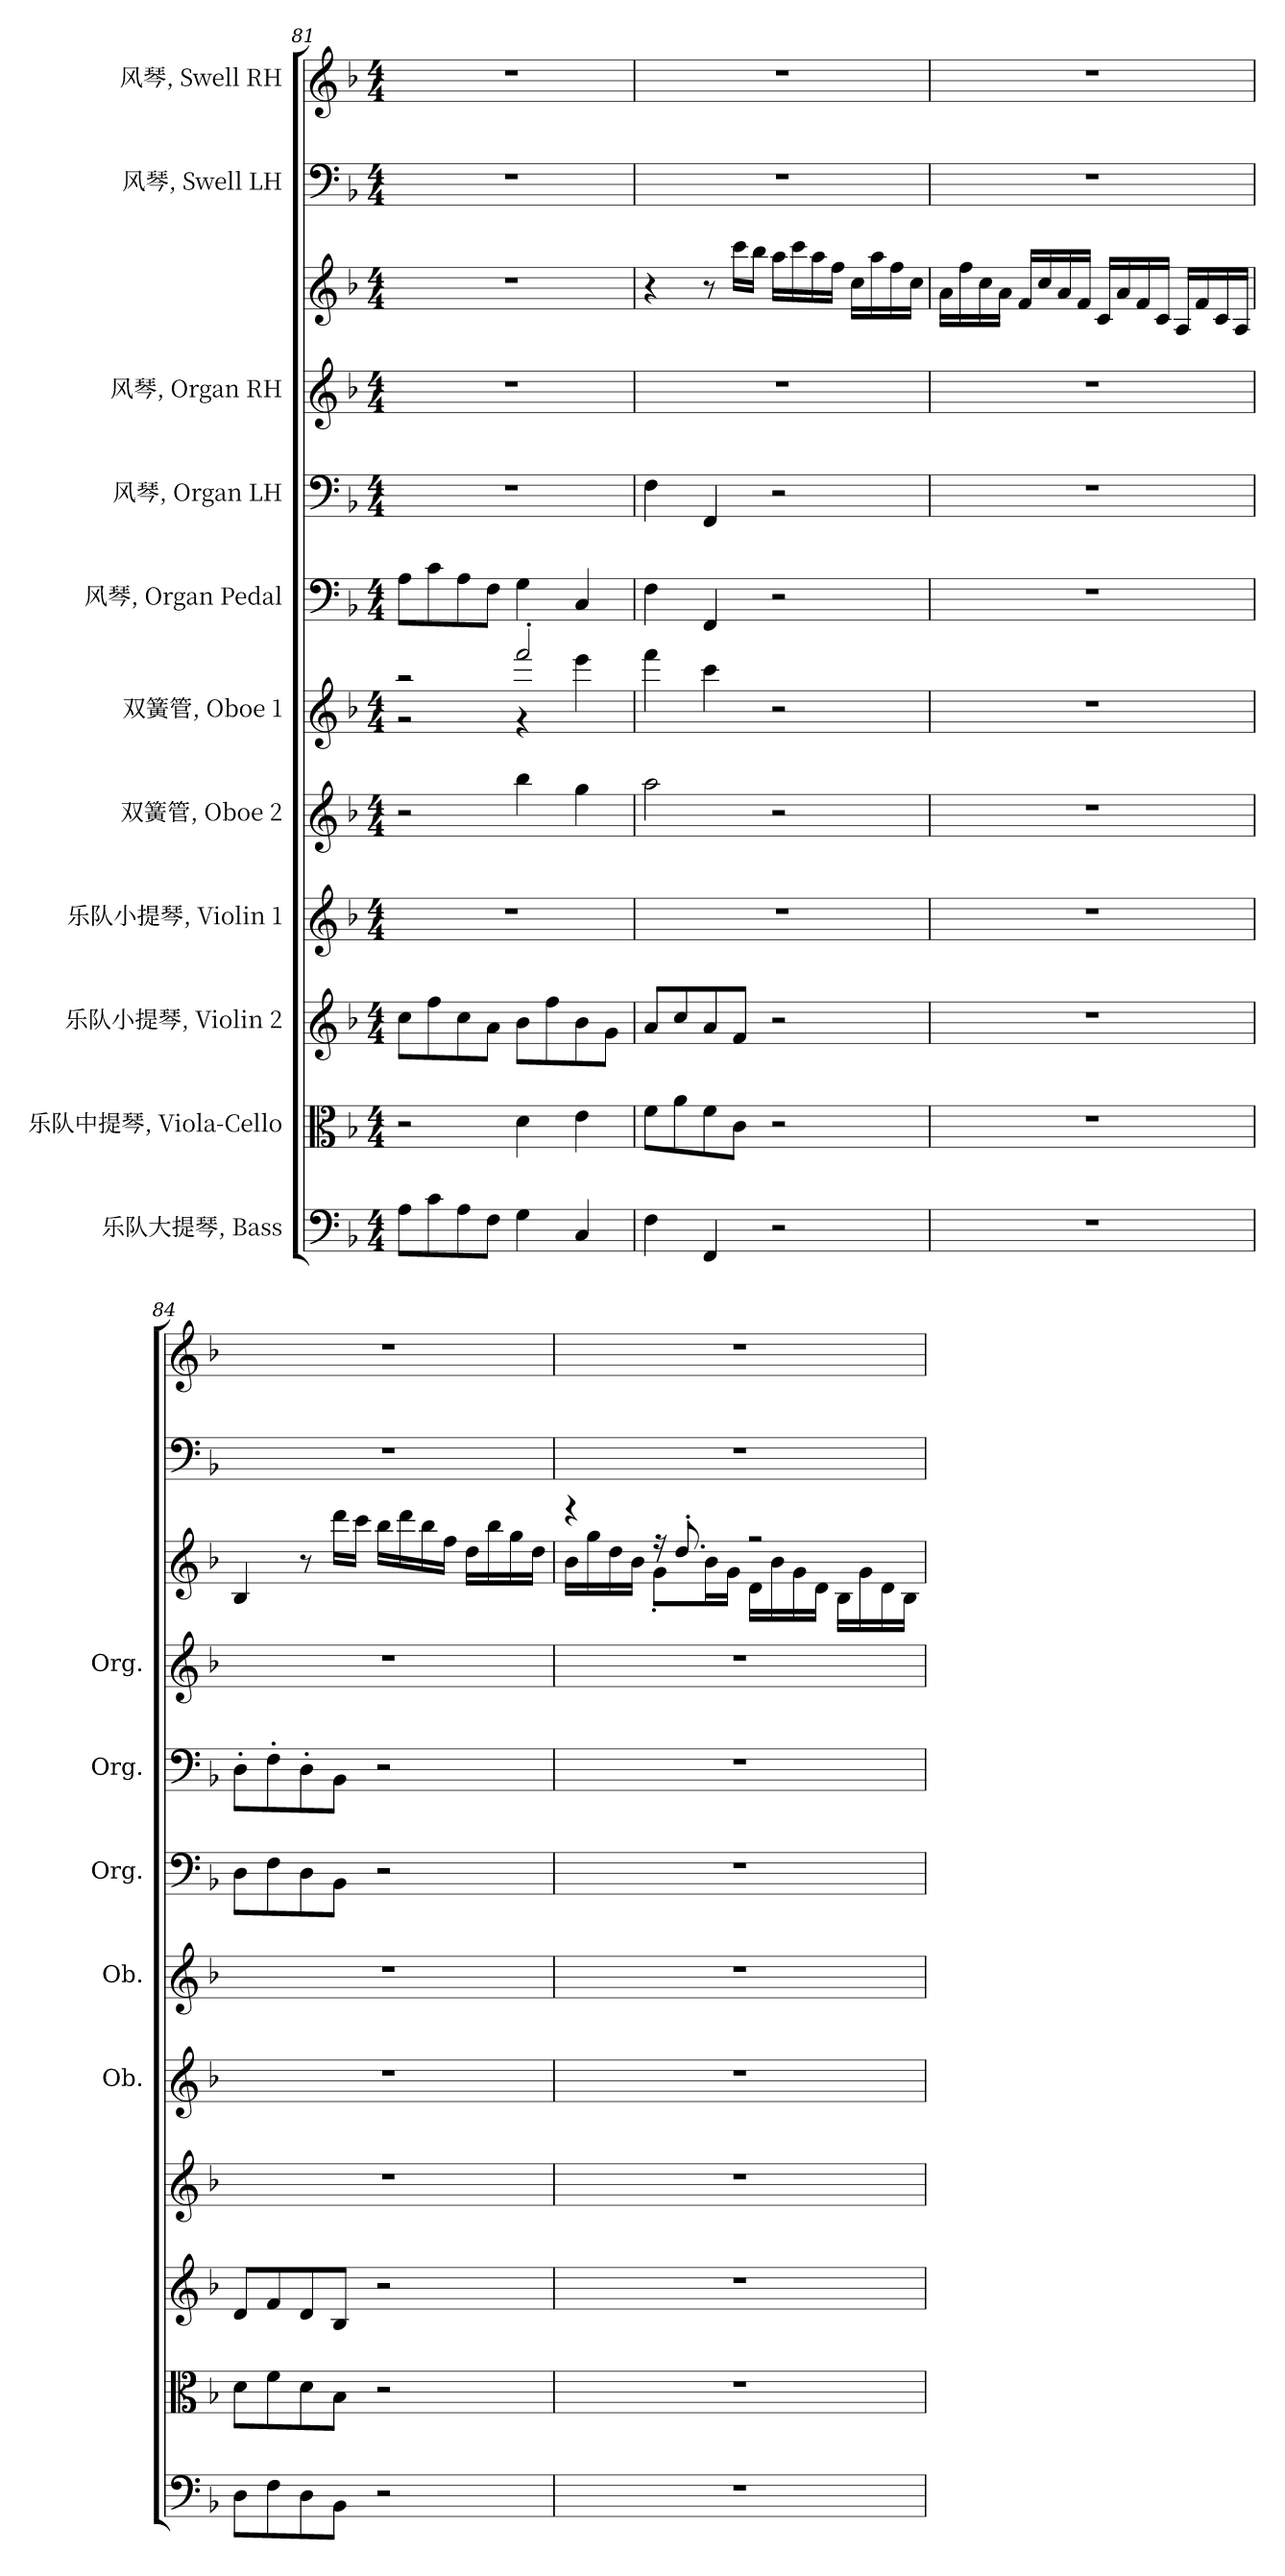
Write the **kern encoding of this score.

**kern	**kern	**kern	**kern	**kern	**kern	**kern	**kern	**kern	**kern	**kern	**kern
*part11	*part10	*part9	*part8	*part7	*part6	*part5	*part4	*part3	*part3	*part2	*part1
*staff12	*staff11	*staff10	*staff9	*staff8	*staff7	*staff6	*staff5	*staff4	*staff3	*staff2	*staff1
*I"乐队大提琴, Bass	*I"乐队中提琴, Viola-Cello	*I"乐队小提琴, Violin 2	*I"乐队小提琴, Violin 1	*I"双簧管, Oboe 2	*I"双簧管, Oboe 1	*I"风琴, Organ Pedal	*I"风琴, Organ LH	*I"风琴, Organ RH	*	*I"风琴, Swell LH	*I"风琴, Swell RH
*	*	*	*	*I'Ob.	*I'Ob.	*I'Org.	*I'Org.	*I'Org.	*	*	*
*clefF4	*clefC3	*clefG2	*clefG2	*clefG2	*clefG2	*clefF4	*clefF4	*clefG2	*clefG2	*clefF4	*clefG2
*k[b-]	*k[b-]	*k[b-]	*k[b-]	*k[b-]	*k[b-]	*k[b-]	*k[b-]	*k[b-]	*k[b-]	*k[b-]	*k[b-]
*M4/4	*M4/4	*M4/4	*M4/4	*M4/4	*M4/4	*M4/4	*M4/4	*M4/4	*M4/4	*M4/4	*M4/4
=81	=81	=81	=81	=81	=81	=81	=81	=81	=81	=81	=81
*	*	*	*	*	*^	*	*	*	*	*	*
8A\L	2r	8cc\L	1r	2r	2r	2r	8A\L	1r	1r	1r	1r	1r
8c\	.	8ff\	.	.	.	.	8c\	.	.	.	.	.
8A\	.	8cc\	.	.	.	.	8A\	.	.	.	.	.
8F\J	.	8a\J	.	.	.	.	8F\J	.	.	.	.	.
4G\	4d\	8b-\L	.	4bb-\	2fff'/	4r	4G\	.	.	.	.	.
.	.	8ff\	.	.	.	.	.	.	.	.	.	.
4C/	4e\	8b-\	.	4gg\	.	4eee\	4C/	.	.	.	.	.
.	.	8g\J	.	.	.	.	.	.	.	.	.	.
*	*	*	*	*	*v	*v	*	*	*	*	*	*
!!LO:PB:g=z
=82	=82	=82	=82	=82	=82	=82	=82	=82	=82	=82	=82
4F\	8f\L	8a/L	1r	2aa\	4fff\	4F\	4F\	1r	4r	1r	1r
.	8a\	8cc/	.	.	.	.	.	.	.	.	.
4FF/	8f\	8a/	.	.	4ccc\	4FF/	4FF/	.	8r	.	.
.	8c\J	8f/J	.	.	.	.	.	.	16ccc\LL	.	.
.	.	.	.	.	.	.	.	.	16bb-\JJ	.	.
2r	2r	2r	.	2r	2r	2r	2r	.	16aa\LL	.	.
.	.	.	.	.	.	.	.	.	16ccc\	.	.
.	.	.	.	.	.	.	.	.	16aa\	.	.
.	.	.	.	.	.	.	.	.	16ff\JJ	.	.
.	.	.	.	.	.	.	.	.	16cc\LL	.	.
.	.	.	.	.	.	.	.	.	16aa\	.	.
.	.	.	.	.	.	.	.	.	16ff\	.	.
.	.	.	.	.	.	.	.	.	16cc\JJ	.	.
=83	=83	=83	=83	=83	=83	=83	=83	=83	=83	=83	=83
1r	1r	1r	1r	1r	1r	1r	1r	1r	16a\LL	1r	1r
.	.	.	.	.	.	.	.	.	16ff\	.	.
.	.	.	.	.	.	.	.	.	16cc\	.	.
.	.	.	.	.	.	.	.	.	16a\JJ	.	.
.	.	.	.	.	.	.	.	.	16f/LL	.	.
.	.	.	.	.	.	.	.	.	16cc/	.	.
.	.	.	.	.	.	.	.	.	16a/	.	.
.	.	.	.	.	.	.	.	.	16f/JJ	.	.
.	.	.	.	.	.	.	.	.	16c/LL	.	.
.	.	.	.	.	.	.	.	.	16a/	.	.
.	.	.	.	.	.	.	.	.	16f/	.	.
.	.	.	.	.	.	.	.	.	16c/JJ	.	.
.	.	.	.	.	.	.	.	.	16A/LL	.	.
.	.	.	.	.	.	.	.	.	16f/	.	.
.	.	.	.	.	.	.	.	.	16c/	.	.
.	.	.	.	.	.	.	.	.	16A/JJ	.	.
!!LO:PB:g=z
=84	=84	=84	=84	=84	=84	=84	=84	=84	=84	=84	=84
8D\L	8d\L	8d/L	1r	1r	1r	8D\L	8D'\L	1r	4B-/	1r	1r
8F\	8f\	8f/	.	.	.	8F\	8F'\	.	.	.	.
8D\	8d\	8d/	.	.	.	8D\	8D'\	.	8r	.	.
8BB-\J	8B-\J	8B-/J	.	.	.	8BB-\J	8BB-\J	.	16ddd\LL	.	.
.	.	.	.	.	.	.	.	.	16ccc\JJ	.	.
2r	2r	2r	.	.	.	2r	2r	.	16bb-\LL	.	.
.	.	.	.	.	.	.	.	.	16ddd\	.	.
.	.	.	.	.	.	.	.	.	16bb-\	.	.
.	.	.	.	.	.	.	.	.	16ff\JJ	.	.
.	.	.	.	.	.	.	.	.	16dd\LL	.	.
.	.	.	.	.	.	.	.	.	16bb-\	.	.
.	.	.	.	.	.	.	.	.	16gg\	.	.
.	.	.	.	.	.	.	.	.	16dd\JJ	.	.
=85	=85	=85	=85	=85	=85	=85	=85	=85	=85	=85	=85
*	*	*	*	*	*	*	*	*	*^	*	*
1r	1r	1r	1r	1r	1r	1r	1r	1r	4r	16b-\LL	1r	1r
.	.	.	.	.	.	.	.	.	.	16gg\	.	.
.	.	.	.	.	.	.	.	.	.	16dd\	.	.
.	.	.	.	.	.	.	.	.	.	16b-\JJ	.	.
.	.	.	.	.	.	.	.	.	16r	8g'\L	.	.
.	.	.	.	.	.	.	.	.	8.dd'/	.	.	.
.	.	.	.	.	.	.	.	.	.	16b-\L	.	.
.	.	.	.	.	.	.	.	.	.	16g\JJ	.	.
.	.	.	.	.	.	.	.	.	2r	16d\LL	.	.
.	.	.	.	.	.	.	.	.	.	16b-\	.	.
.	.	.	.	.	.	.	.	.	.	16g\	.	.
.	.	.	.	.	.	.	.	.	.	16d\JJ	.	.
.	.	.	.	.	.	.	.	.	.	16B-\LL	.	.
.	.	.	.	.	.	.	.	.	.	16g\	.	.
.	.	.	.	.	.	.	.	.	.	16d\	.	.
.	.	.	.	.	.	.	.	.	.	16B-\JJ	.	.
*	*	*	*	*	*	*	*	*	*v	*v	*	*
=	=	=	=	=	=	=	=	=	=	=	=
*-	*-	*-	*-	*-	*-	*-	*-	*-	*-	*-	*-
